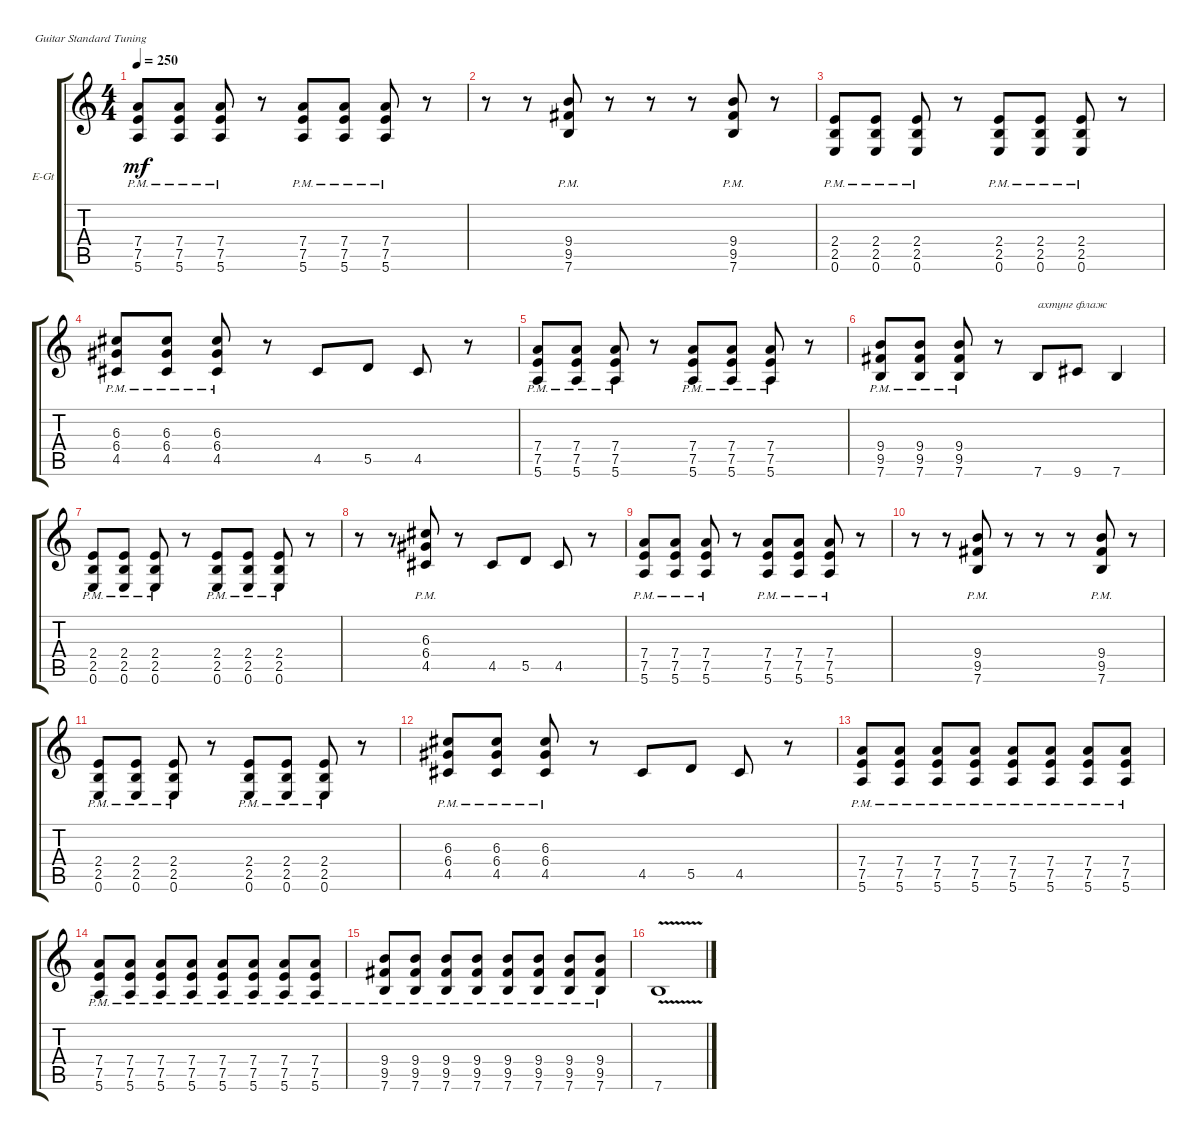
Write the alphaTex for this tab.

\defaultSystemsLayout 4
\bracketExtendMode groupsimilarinstruments
\firstSystemTrackNameOrientation horizontal
\otherSystemsTrackNameOrientation horizontal
\track ("Magic girl" "E-Gt") {instrument distortionguitar}
\staff {score tabs}
\tuning (E4 B3 G3 D3 A2 E2)
\ts (4 4)
\tempo 250
\clef g2
\ks c
(5.6{pm} 7.5{pm} 7.4{pm}).8{dy mf} (5.6{pm} 7.5{pm} 7.4{pm}).8 (5.6{pm} 7.5{pm} 7.4{pm}).8 r.8 (5.6{pm} 7.5{pm} 7.4{pm}).8 (5.6{pm} 7.5{pm} 7.4{pm}).8 (5.6{pm} 7.5{pm} 7.4{pm}).8 r.8 |
r.8 r.8 (7.6{pm} 9.5{pm} 9.4{pm}).8 r.8 r.8 r.8 (7.6{pm} 9.5{pm} 9.4{pm}).8 r.8 |
(0.6{pm} 2.5{pm} 2.4{pm}).8 (2.4{pm} 2.5{pm} 0.6{pm}).8 (0.6{pm} 2.5{pm} 2.4{pm}).8 r.8 (2.5{pm} 0.6{pm} 2.4{pm}).8 (2.4{pm} 2.5{pm} 0.6{pm}).8 (2.5{pm} 0.6{pm} 2.4{pm}).8 r.8 |
(4.5{pm} 6.3{pm} 6.4{pm}).8 (4.5{pm} 6.3{pm} 6.4{pm}).8 (4.5{pm} 6.3{pm} 6.4{pm}).8 r.8 4.5.8 5.5.8 4.5.8 r.8 |
(5.6{pm} 7.5{pm} 7.4{pm}).8 (5.6{pm} 7.5{pm} 7.4{pm}).8 (5.6{pm} 7.5{pm} 7.4{pm}).8 r.8 (5.6{pm} 7.4{pm} 7.5{pm}).8 (5.6{pm} 7.4{pm} 7.5{pm}).8 (5.6{pm} 7.4{pm} 7.5{pm}).8 r.8 |
(7.6{pm} 9.5{pm} 9.4{pm}).8 (7.6{pm} 9.5{pm} 9.4{pm}).8 (7.6{pm} 9.5{pm} 9.4{pm}).8 r.8 7.6.8{txt "ахтунг флаж"} 9.6.8 7.6.4 |
(0.6{pm} 2.5{pm} 2.4{pm}).8 (2.4{pm} 2.5{pm} 0.6{pm}).8 (0.6{pm} 2.5{pm} 2.4{pm}).8 r.8 (2.5{pm} 0.6{pm} 2.4{pm}).8 (2.4{pm} 2.5{pm} 0.6{pm}).8 (2.5{pm} 0.6{pm} 2.4{pm}).8 r.8 |
r.8 r.8 (4.5{pm} 6.4{pm} 6.3{pm}).8 r.8 4.5.8 5.5.8 4.5.8 r.8 |
(5.6{pm} 7.5{pm} 7.4{pm}).8 (5.6{pm} 7.5{pm} 7.4{pm}).8 (5.6{pm} 7.5{pm} 7.4{pm}).8 r.8 (5.6{pm} 7.5{pm} 7.4{pm}).8 (5.6{pm} 7.5{pm} 7.4{pm}).8 (5.6{pm} 7.5{pm} 7.4{pm}).8 r.8 |
r.8 r.8 (7.6{pm} 9.5{pm} 9.4{pm}).8 r.8 r.8 r.8 (7.6{pm} 9.5{pm} 9.4{pm}).8 r.8 |
(0.6{pm} 2.5{pm} 2.4{pm}).8 (2.4{pm} 2.5{pm} 0.6{pm}).8 (0.6{pm} 2.5{pm} 2.4{pm}).8 r.8 (2.5{pm} 0.6{pm} 2.4{pm}).8 (2.4{pm} 2.5{pm} 0.6{pm}).8 (2.5{pm} 0.6{pm} 2.4{pm}).8 r.8 |
(4.5{pm} 6.3{pm} 6.4{pm}).8 (4.5{pm} 6.3{pm} 6.4{pm}).8 (4.5{pm} 6.3{pm} 6.4{pm}).8 r.8 4.5.8 5.5.8 4.5.8 r.8 |
(5.6{pm} 7.5{pm} 7.4{pm}).8 (5.6{pm} 7.5{pm} 7.4{pm}).8 (5.6{pm} 7.5{pm} 7.4{pm}).8 (5.6{pm} 7.4{pm} 7.5{pm}).8 (5.6{pm} 7.4{pm} 7.5{pm}).8 (5.6{pm} 7.4{pm} 7.5{pm}).8 (5.6{pm} 7.4{pm} 7.5{pm}).8 (5.6{pm} 7.5{pm} 7.4{pm}).8 |
(5.6{pm} 7.5{pm} 7.4{pm}).8 (5.6{pm} 7.5{pm} 7.4{pm}).8 (5.6{pm} 7.5{pm} 7.4{pm}).8 (5.6{pm} 7.4{pm} 7.5{pm}).8 (5.6{pm} 7.5{pm} 7.4{pm}).8 (5.6{pm} 7.5{pm} 7.4{pm}).8 (5.6{pm} 7.5{pm} 7.4{pm}).8 (5.6{pm} 7.5{pm} 7.4{pm}).8 |
(7.6{pm} 9.5{pm} 9.4{pm}).8 (7.6{pm} 9.5{pm} 9.4{pm}).8 (7.6{pm} 9.5{pm} 9.4{pm}).8 (9.4{pm} 9.5 7.6).8 (7.6{pm} 9.5{pm} 9.4{pm}).8 (7.6{pm} 9.5{pm} 9.4{pm}).8 (7.6{pm} 9.5{pm} 9.4{pm}).8 (9.4{pm} 9.5{pm} 7.6{pm}).8 |
7.6{v}.1
